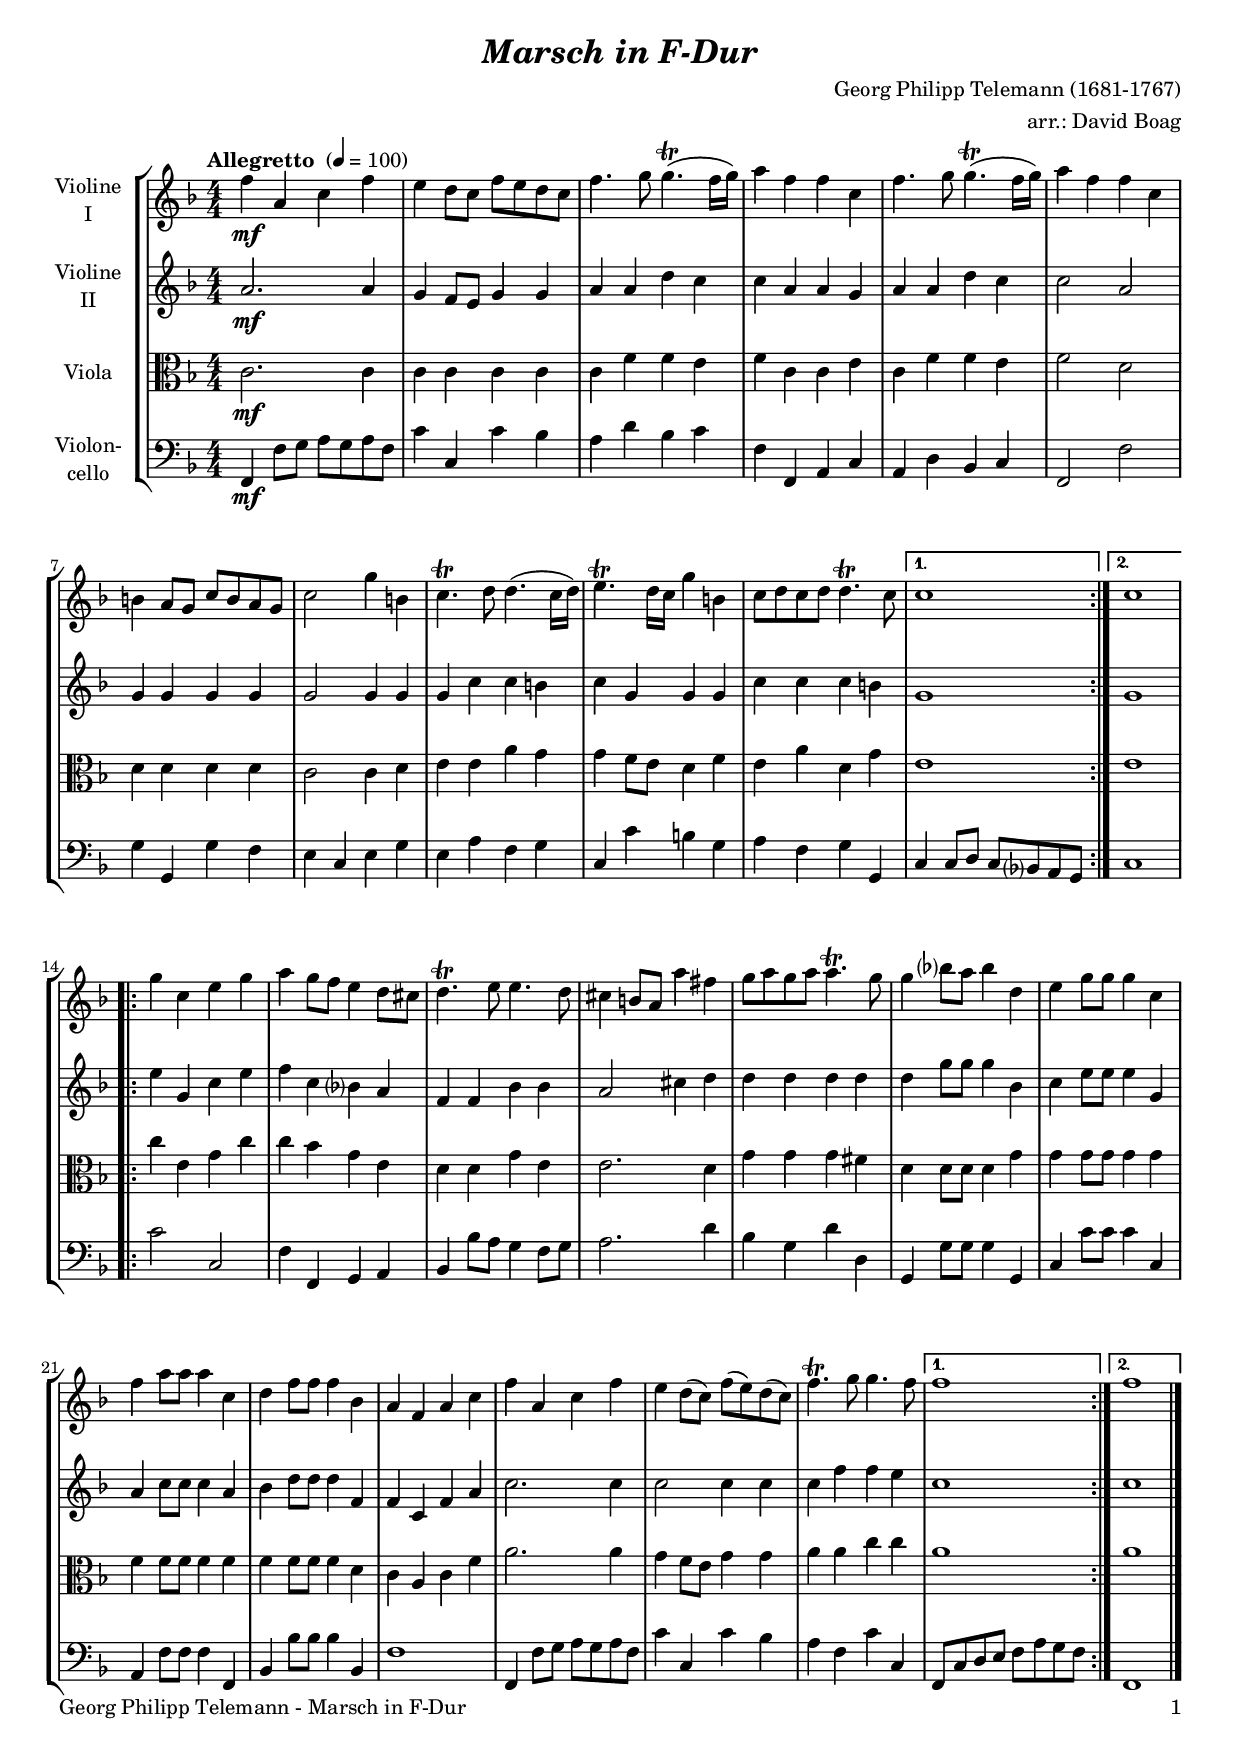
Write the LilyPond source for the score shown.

\version "2.18.2"
\include "deutsch.ly"
  
#(set-global-staff-size 18)

\header {
  title     = \markup \bold \italic "Marsch in F-Dur"
  composer  = "Georg Philipp Telemann (1681-1767)"
  arranger  = "arr.: David Boag"
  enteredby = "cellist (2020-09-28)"
%  piece     = ""
}

voiceconsts = {
  \key f \major
  \time 4/4
  \clef "treble"
  \numericTimeSignature
  \compressFullBarRests
  % Set default beaming for all staves
%  \set Timing.beamExceptions = #'()
%  \set Timing.baseMoment     = #(ly:make-moment 1 4)
%  \set Timing.beatStructure  = #'(1 1 1)
  \tempo "Allegretto " 4=100
}

micl = "clarinet"
mifl = "flute"
miob = "oboe"
mifh = "french horn"
misx = "tenor sax"
mist = "string ensemble 1"
mivl = "violin"
miva = "viola"
miba = "cello"

va = \relative c'' {
  \voiceconsts

  \repeat volta 2 {
    f4\mf a, c f
    e d8 c f e d c
    f4. g8 g4.(\trill f16 g)
    a4 f f c
    f4. g8 g4.(\trill f16 g)
    a4 f f c

    h a8 g c h a g
    c2 g'4 h,
    c4.\trill d8 d4.( c16 d)
    e4.\trill d16 c g'4 h,
    c8 d c d d4.\trill c8
  }
  \alternative {
    { c1 }
    { c }
  }

  \repeat volta 2 {
    g'4 c, e g
    a g8 f e4 d8 cis
    d4.\trill e8 e4. d8
    cis4 h8 a a'4 fis
    g8 a g a a4.\trill g8
    g4 b?8 a b4 d,

    e g8 g g4 c,
    f a8 a a4 c,
    d f8 f f4 b,
    a f a c
    f a, c f
    e d8( c) f( e) d( c)
    f4.\trill g8 g4. f8
  }
  \alternative {
    { f1 }
    { f }
  } \bar "|."
}

vb = \relative c'' {
  \voiceconsts

  \repeat volta 2 {
    a2.\mf a4
    g f8 e g4 g
    a a d c
    c a a g
    a a d c
    c2 a

    g4 g g g
    g2 g4 g
    g c c h
    c g g g
    c c c h
  }
  \alternative {
    { g1 }
    { g }
  }

  \repeat volta 2 {
    e'4 g, c e
    f c b? a
    f f b b
    a2 cis4 d
    d d d d
    d g8 g g4 b,

    c e8 e e4 g,
    a c8 c c4 a
    b d8 d d4 f,
    f c f a
    c2. c4
    c2 c4 c
    c f f e
  }
  \alternative {
    { c1 }
    { c }
  } \bar "|."
}

vc = \relative c' {
  \voiceconsts
  \clef "alto"
  
  \repeat volta 2 {
    c2.\mf c4
    c c c c
    c f f e
    f c c e
    c f f e
    f2 d

    d4 d d d
    c2 c4 d
    e e a g
    g f8 e d4 f
    e a d, g
  }
  \alternative {
    { e1 }
    { e }
  }

  \repeat volta 2 {
    c'4 e, g c
    c b g e
    d d g e
    e2. d4
    g g g fis
    d d8 d d4 g

    g4 g8 g g4 g
    f f8 f f4 f
    f f8 f f4 d
    c a c f
    a2. a4
    g f8 e g4 g
    a a c c
  }
  \alternative {
    { a1 }
    { a }
  } \bar "|."
}

vd = \relative c, {
  \voiceconsts
  \clef "bass"
  
  \repeat volta 2 {
    f4\mf f'8 g a g a f
    c'4 c, c' b
    a d b c
    f, f, a c
    a d b c
    f,2 f'

    g4 g, g' f
    e c e g
    e a f g
    c, c' h g
    a f g g,
  }
  \alternative {
    { c c8 d c b? a g }
    { c1 }
  }

  \repeat volta 2 {
    c'2 c,
    f4 f, g a
    b b'8 a g4 f8 g
    a2. d4
    b g d' d,
    g, g'8 g g4 g,

    c c'8 c c4 c,
    a f'8 f f4 f,
    b b'8 b b4 b,
    f'1
    f,4 f'8 g a g a f
    c'4 c, c' b
    a f c' c,
  }
  \alternative {
    { f,8 c' d e f a g f }
    { f,1 }
  } \bar "|."
}


music = \new StaffGroup <<
      \new Staff {
	\set Staff.midiInstrument = \mivl
	\set Staff.instrumentName = \markup \center-column { "Violine" "I" }
	\transpose f f { \va }
      }

      \new Staff {
	\set Staff.midiInstrument = \mivl
	\set Staff.instrumentName = \markup \center-column { "Violine" "II" }
	\transpose f f { \vb }
      }

      \new Staff {
	\set Staff.midiInstrument = \miva
	\set Staff.instrumentName = \markup \center-column { "Viola" }
	\transpose f f { \vc }
      }

      \new Staff {
	\set Staff.midiInstrument = \miba
	\set Staff.instrumentName = \markup \center-column { "Violon-" "cello" }
	\transpose f f { \vd }
      }
>>

\book {
   \paper {
    print-page-number = ##t
    print-first-page-number = ##t
    ragged-last-bottom = ##f
    oddHeaderMarkup = \markup \null
    evenHeaderMarkup = \markup \null
    oddFooterMarkup = \markup {
      \fill-line {
        \on-the-fly #print-page-number-check-first
        "Georg Philipp Telemann - Marsch in F-Dur" \fromproperty #'page:page-number-string
      }
    }
    evenFooterMarkup = \oddFooterMarkup
  } \score {
    \music
    \layout {}
  }

  \score {
    \unfoldRepeats \music

    \midi {
      \context {
        \Score
      }
    }
  }
}